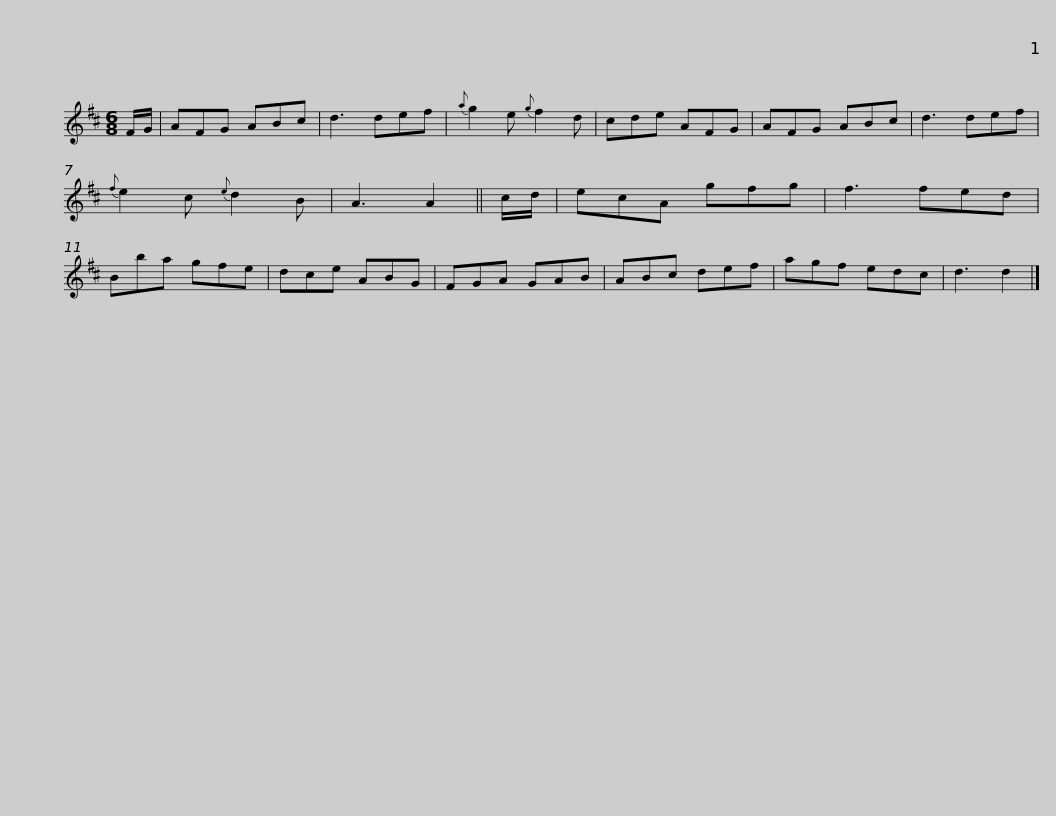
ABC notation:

X:1
L:1/8
M:6/8
I:linebreak $
K:D
V:1 treble
V:1
 F/G/ | AFG ABc | d3 def |{a} g2 e{g} f2 d | cde AFG | %5
 AFG ABc | d3 def |{f} e2 c{e} d2 B |$ A3 A2 || c/d/ | %10
 ecA gfg | f3 fed | Bba gfe | dce ABG | FGA GAB | %15
 ABc def |$ agf edc | d3 d2 |] %18
